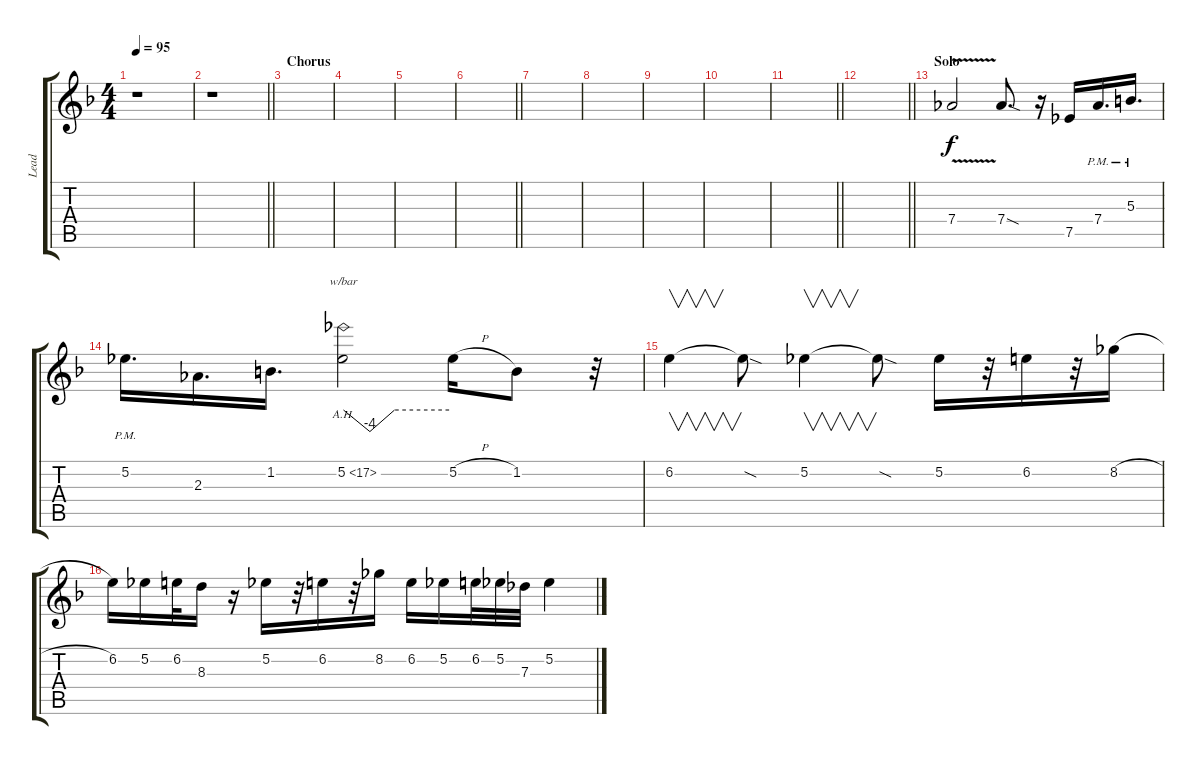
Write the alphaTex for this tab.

\track ("Lead" "Lead") {instrument distortionguitar}
\staff {score tabs}
\tuning (Eb4 Bb3 Gb3 Db3 Ab2 Eb2) {hide}
\ts (4 4)
\tempo 95
\clef g2
\ks dminor
r.1{dy f} |
\barLineRight lightlight
r.1 |
\section ("" "Chorus")
|
|
|
\barLineRight lightlight
|
|
|
|
|
\barLineRight lightlight
|
\barLineRight lightlight
|
\section ("" "Solo")
7.4{v}.2 7.4{sod}.8{d} r.16 7.5.16 7.4{pm}.16{d} 5.3{pm}.16{d} |
5.2{pm}.16{d} 2.3.16{d} 1.2.16{d} 5.2{ah 12}.2{tbe (custom default 0 0 15 -16 29 0 60 0)} 5.2{h}.16 1.2.8 r.32 |
6.2.4{v} 6.2{sod t}.8 5.2.4{v} 5.2{sod t}.8 5.2.16 r.32 6.2.16 r.32 8.2{h}.16 |
6.2.16 5.2.16 6.2.32 8.3.16 r.16 5.2.16 r.32 6.2.16 r.32 8.2.16 6.2.16 5.2.16 6.2.32 5.2.32 7.3.32 5.2.4
